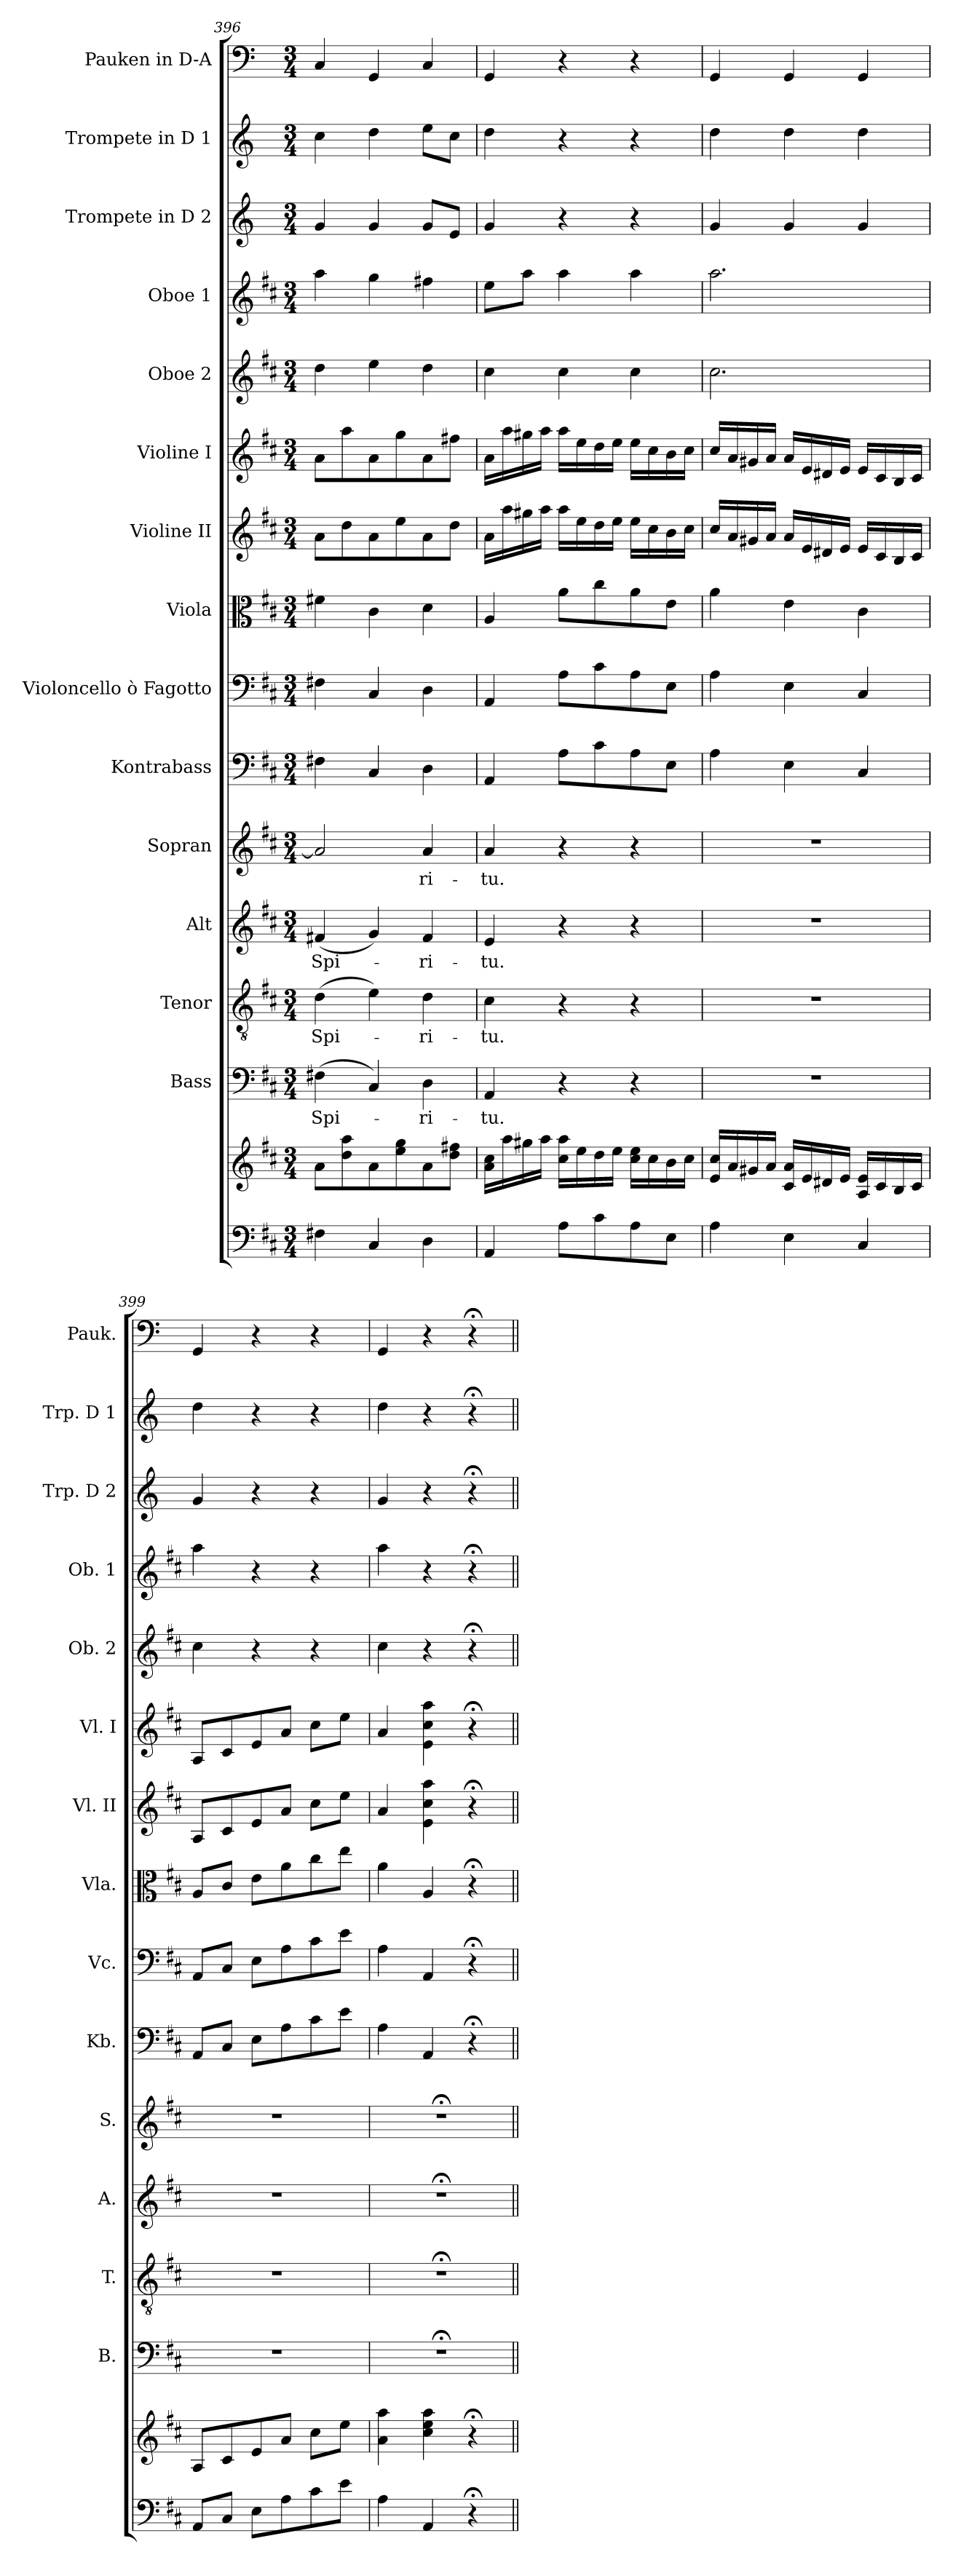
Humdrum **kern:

**kern	**kern	**kern	**text	**kern	**text	**kern	**text	**kern	**text	**kern	**kern	**kern	**kern	**kern	**kern	**kern	**kern	**kern	**kern
*part15	*part15	*part14	*part14	*part13	*part13	*part12	*part12	*part11	*part11	*part10	*part9	*part8	*part7	*part6	*part5	*part4	*part3	*part2	*part1
*staff16	*staff15	*staff14	*staff14	*staff13	*staff13	*staff12	*staff12	*staff11	*staff11	*staff10	*staff9	*staff8	*staff7	*staff6	*staff5	*staff4	*staff3	*staff2	*staff1
*	*	*I"Bass	*	*I"Tenor	*	*I"Alt	*	*I"Sopran	*	*I"Kontrabass	*I"Violoncello ò Fagotto	*I"Viola	*I"Violine II	*I"Violine I	*I"Oboe 2	*I"Oboe 1	*I"Trompete in D 2	*I"Trompete in D 1	*I"Pauken in D-A
*	*	*I'B.	*	*I'T.	*	*I'A.	*	*I'S.	*	*I'Kb.	*I'Vc.	*I'Vla.	*I'Vl. II	*I'Vl. I	*I'Ob. 2	*I'Ob. 1	*I'Trp. D 2	*I'Trp. D 1	*I'Pauk.
*clefF4	*clefG2	*clefF4	*	*clefGv2	*	*clefG2	*	*clefG2	*	*clefF4	*clefF4	*clefC3	*clefG2	*clefG2	*clefG2	*clefG2	*clefG2	*clefG2	*clefF4
*	*	*	*	*	*	*	*	*	*	*ITrd7c12	*	*	*	*	*	*	*ITrd-1c-2	*ITrd-1c-2	*ITrd-1c-2
*k[f#c#]	*k[f#c#]	*k[f#c#]	*	*k[f#c#]	*	*k[f#c#]	*	*k[f#c#]	*	*k[f#c#]	*k[f#c#]	*k[f#c#]	*k[f#c#]	*k[f#c#]	*k[f#c#]	*k[f#c#]	*k[f#c#]	*k[f#c#]	*k[f#c#]
*D:	*D:	*D:	*	*D:	*	*D:	*	*D:	*	*D:	*D:	*D:	*D:	*D:	*D:	*D:	*D:	*D:	*D:
*M3/4	*M3/4	*M3/4	*	*M3/4	*	*M3/4	*	*M3/4	*	*M3/4	*M3/4	*M3/4	*M3/4	*M3/4	*M3/4	*M3/4	*M3/4	*M3/4	*M3/4
=396	=396	=396	=396	=396	=396	=396	=396	=396	=396	=396	=396	=396	=396	=396	=396	=396	=396	=396	=396
!	!	!	!LO:LY:b	!	!LO:LY:b	!	!LO:LY:b	!	!	!	!	!	!	!	!	!	!	!	!
4F#X\	8a\L	(>4F#X\	Spi-	(>4d\	Spi-	(<4f#X/	Spi-	2a/]	.	4FF#X\	4F#X\	4f#X\	8a\L	8a\L	4dd\	4aa\	4a/	4dd\	4D/
.	8dd\ 8aa\	.	.	.	.	.	.	.	.	.	.	.	8dd\	8aa\	.	.	.	.	.
4C#/	8a\	4C#/)	.	4e\)	.	4g/)	.	.	.	4CC#/	4C#/	4c#\	8a\	8a\	4ee\	4gg\	4a/	4ee\	4AA/
.	8ee\ 8gg\	.	.	.	.	.	.	.	.	.	.	.	8ee\	8gg\	.	.	.	.	.
!	!	!	!LO:LY:b	!	!LO:LY:b	!	!LO:LY:b	!	!LO:LY:b	!	!	!	!	!	!	!	!	!	!
4D\	8a\	4D\	-ri-	4d\	-ri-	4f#/	-ri-	4a/	-ri-	4DD\	4D\	4d\	8a\	8a\	4dd\	4ff#X\	8a/L	8ff#\L	4D/
.	8dd\ 8ff#X\J	.	.	.	.	.	.	.	.	.	.	.	8dd\J	8ff#X\J	.	.	8f#/J	8dd\J	.
!!LO:PB:g=z
=397	=397	=397	=397	=397	=397	=397	=397	=397	=397	=397	=397	=397	=397	=397	=397	=397	=397	=397	=397
!	!	!	!LO:LY:b	!	!LO:LY:b	!	!LO:LY:b	!	!LO:LY:b	!	!	!	!	!	!	!	!	!	!
4AA/	16a\ 16cc#\LL	4AA/	-tu.	4c#\	-tu.	4e/	-tu.	4a/	-tu.	4AAA/	4AA/	4A/	16a\LL	16a\LL	4cc#\	8ee\L	4a/	4ee\	4AA/
.	16aa\	.	.	.	.	.	.	.	.	.	.	.	16aa\	16aa\	.	.	.	.	.
.	16gg#X\	.	.	.	.	.	.	.	.	.	.	.	16gg#X\	16gg#X\	.	8aa\J	.	.	.
.	16aa\JJ	.	.	.	.	.	.	.	.	.	.	.	16aa\JJ	16aa\JJ	.	.	.	.	.
8A\L	16cc#\ 16aa\LL	4r	.	4r	.	4r	.	4r	.	8AA\L	8A\L	8a\L	16aa\LL	16aa\LL	4cc#\	4aa\	4r	4r	4r
.	16ee\	.	.	.	.	.	.	.	.	.	.	.	16ee\	16ee\	.	.	.	.	.
8c#\	16dd\	.	.	.	.	.	.	.	.	8C#\	8c#\	8cc#\	16dd\	16dd\	.	.	.	.	.
.	16ee\JJ	.	.	.	.	.	.	.	.	.	.	.	16ee\JJ	16ee\JJ	.	.	.	.	.
8A\	16cc#\ 16ee\LL	4r	.	4r	.	4r	.	4r	.	8AA\	8A\	8a\	16ee\LL	16ee\LL	4cc#\	4aa\	4r	4r	4r
.	16cc#\	.	.	.	.	.	.	.	.	.	.	.	16cc#\	16cc#\	.	.	.	.	.
8E\J	16b\	.	.	.	.	.	.	.	.	8EE\J	8E\J	8e\J	16b\	16b\	.	.	.	.	.
.	16cc#\JJ	.	.	.	.	.	.	.	.	.	.	.	16cc#\JJ	16cc#\JJ	.	.	.	.	.
=398	=398	=398	=398	=398	=398	=398	=398	=398	=398	=398	=398	=398	=398	=398	=398	=398	=398	=398	=398
4A\	16e/ 16cc#/LL	2.r	.	2.r	.	2.r	.	2.r	.	4AA\	4A\	4a\	16cc#/LL	16cc#/LL	2.cc#\	2.aa\	4a/	4ee\	4AA/
.	16a/	.	.	.	.	.	.	.	.	.	.	.	16a/	16a/	.	.	.	.	.
.	16g#X/	.	.	.	.	.	.	.	.	.	.	.	16g#X/	16g#X/	.	.	.	.	.
.	16a/JJ	.	.	.	.	.	.	.	.	.	.	.	16a/JJ	16a/JJ	.	.	.	.	.
4E\	16c#/ 16a/LL	.	.	.	.	.	.	.	.	4EE\	4E\	4e\	16a/LL	16a/LL	.	.	4a/	4ee\	4AA/
.	16e/	.	.	.	.	.	.	.	.	.	.	.	16e/	16e/	.	.	.	.	.
.	16d#X/	.	.	.	.	.	.	.	.	.	.	.	16d#X/	16d#X/	.	.	.	.	.
.	16e/JJ	.	.	.	.	.	.	.	.	.	.	.	16e/JJ	16e/JJ	.	.	.	.	.
4C#/	16A/ 16e/LL	.	.	.	.	.	.	.	.	4CC#/	4C#/	4c#\	16e/LL	16e/LL	.	.	4a/	4ee\	4AA/
.	16c#/	.	.	.	.	.	.	.	.	.	.	.	16c#/	16c#/	.	.	.	.	.
.	16B/	.	.	.	.	.	.	.	.	.	.	.	16B/	16B/	.	.	.	.	.
.	16c#/JJ	.	.	.	.	.	.	.	.	.	.	.	16c#/JJ	16c#/JJ	.	.	.	.	.
=399	=399	=399	=399	=399	=399	=399	=399	=399	=399	=399	=399	=399	=399	=399	=399	=399	=399	=399	=399
8AA/L	8A/L	2.r	.	2.r	.	2.r	.	2.r	.	8AAA/L	8AA/L	8A/L	8A/L	8A/L	4cc#\	4aa\	4a/	4ee\	4AA/
8C#/J	8c#/	.	.	.	.	.	.	.	.	8CC#/J	8C#/J	8c#/J	8c#/	8c#/	.	.	.	.	.
8E\L	8e/	.	.	.	.	.	.	.	.	8EE\L	8E\L	8e\L	8e/	8e/	4r	4r	4r	4r	4r
8A\	8a/J	.	.	.	.	.	.	.	.	8AA\	8A\	8a\	8a/J	8a/J	.	.	.	.	.
8c#\	8cc#\L	.	.	.	.	.	.	.	.	8C#\	8c#\	8cc#\	8cc#\L	8cc#\L	4r	4r	4r	4r	4r
8e\J	8ee\J	.	.	.	.	.	.	.	.	8E\J	8e\J	8ee\J	8ee\J	8ee\J	.	.	.	.	.
=400	=400	=400	=400	=400	=400	=400	=400	=400	=400	=400	=400	=400	=400	=400	=400	=400	=400	=400	=400
!	!	!LO:N:vis=1	!	!LO:N:vis=1	!	!LO:N:vis=1	!	!LO:N:vis=1	!	!	!	!	!	!	!	!	!	!	!
4A\	4a\ 4aa\	2.r;<	.	2.r;<	.	2.r;<	.	2.r;<	.	4AA\	4A\	4a\	4a/	4a/	4cc#\	4aa\	4a/	4ee\	4AA/
4AA/	4cc#\ 4ee\ 4aa\	.	.	.	.	.	.	.	.	4AAA/	4AA/	4A/	4e\ 4cc#\ 4aa\	4e\ 4cc#\ 4aa\	4r	4r	4r	4r	4r
4r;<	4r;<	.	.	.	.	.	.	.	.	4r;<	4r;<	4r;<	4r;<	4r;<	4r;<	4r;<	4r;<	4r;<	4r;<
=||	=||	=||	=||	=||	=||	=||	=||	=||	=||	=||	=||	=||	=||	=||	=||	=||	=||	=||	=||
*-	*-	*-	*-	*-	*-	*-	*-	*-	*-	*-	*-	*-	*-	*-	*-	*-	*-	*-	*-
